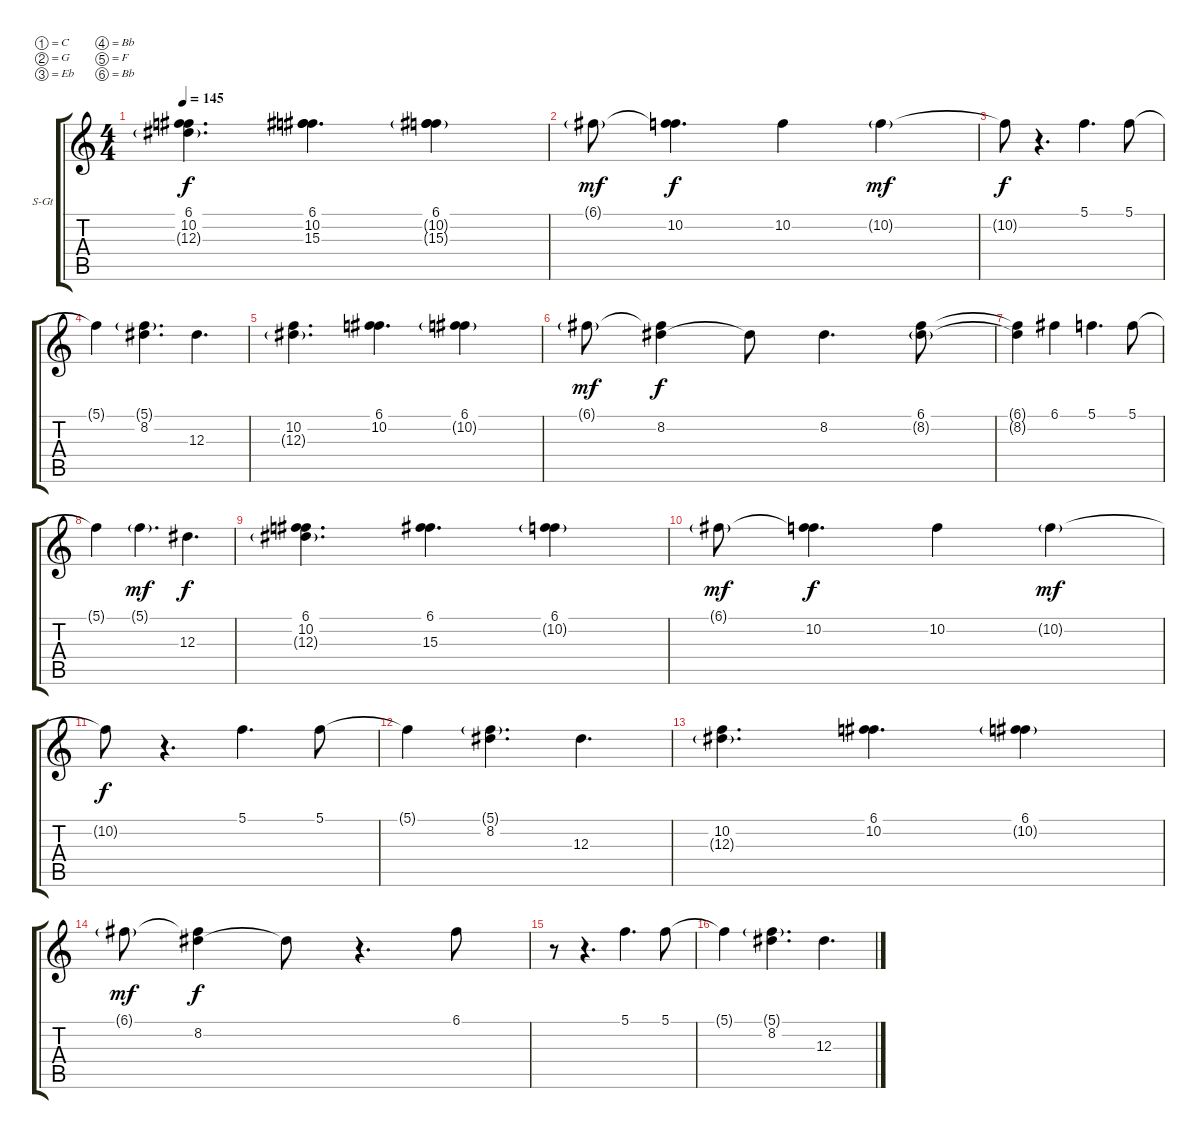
\bracketExtendMode groupsimilarinstruments
\firstSystemTrackNameOrientation horizontal
\otherSystemsTrackNameOrientation horizontal
\track ("FX 1" "S-Gt") {instrument stringensemble2}
\staff {score tabs}
\tuning (C4 G3 Eb3 Bb2 F2 Bb1)
\displaytranspose 12
\ts (4 4)
\tempo 145
\clef g2
\ks c
(6.1 10.2 12.3{g}).4{d dy f} (6.1 10.2 15.3).4{d} (6.1 10.2{g} 15.3{g}).4 |
6.1{g}.8{dy mf} (6.1{t} 10.2).4{d dy f} 10.2.4 10.2{g}.4{dy mf} |
10.2{t}.8{dy f} r.4{d} 5.1.4{d} 5.1.8 |
5.1{t}.4 (5.1{g} 8.2).4{d} 12.3.4{d} |
(10.2 12.3{g}).4{d} (6.1 10.2).4{d} (6.1 10.2{g}).4 |
6.1{g}.8{dy mf} (6.1{t} 8.2).4{dy f} 8.2{t}.8 8.2.4{d} (6.1 8.2{g}).8 |
(6.1{t} 8.2{t}).4 6.1.4 5.1.4{d} 5.1.8 |
5.1{t}.4 5.1{g}.4{d dy mf} 12.3.4{d dy f} |
(6.1 10.2 12.3{g}).4{d} (6.1 15.3).4{d} (6.1 10.2{g}).4 |
6.1{g}.8{dy mf} (6.1{t} 10.2).4{d dy f} 10.2.4 10.2{g}.4{dy mf} |
10.2{t}.8{dy f} r.4{d} 5.1.4{d} 5.1.8 |
5.1{t}.4 (5.1{g} 8.2).4{d} 12.3.4{d} |
(10.2 12.3{g}).4{d} (6.1 10.2).4{d} (6.1 10.2{g}).4 |
6.1{g}.8{dy mf} (6.1{t} 8.2).4{dy f} 8.2{t}.8 r.4{d} 6.1.8 |
r.8 r.4{d} 5.1.4{d} 5.1.8 |
5.1{t}.4 (5.1{g} 8.2).4{d} 12.3.4{d}
